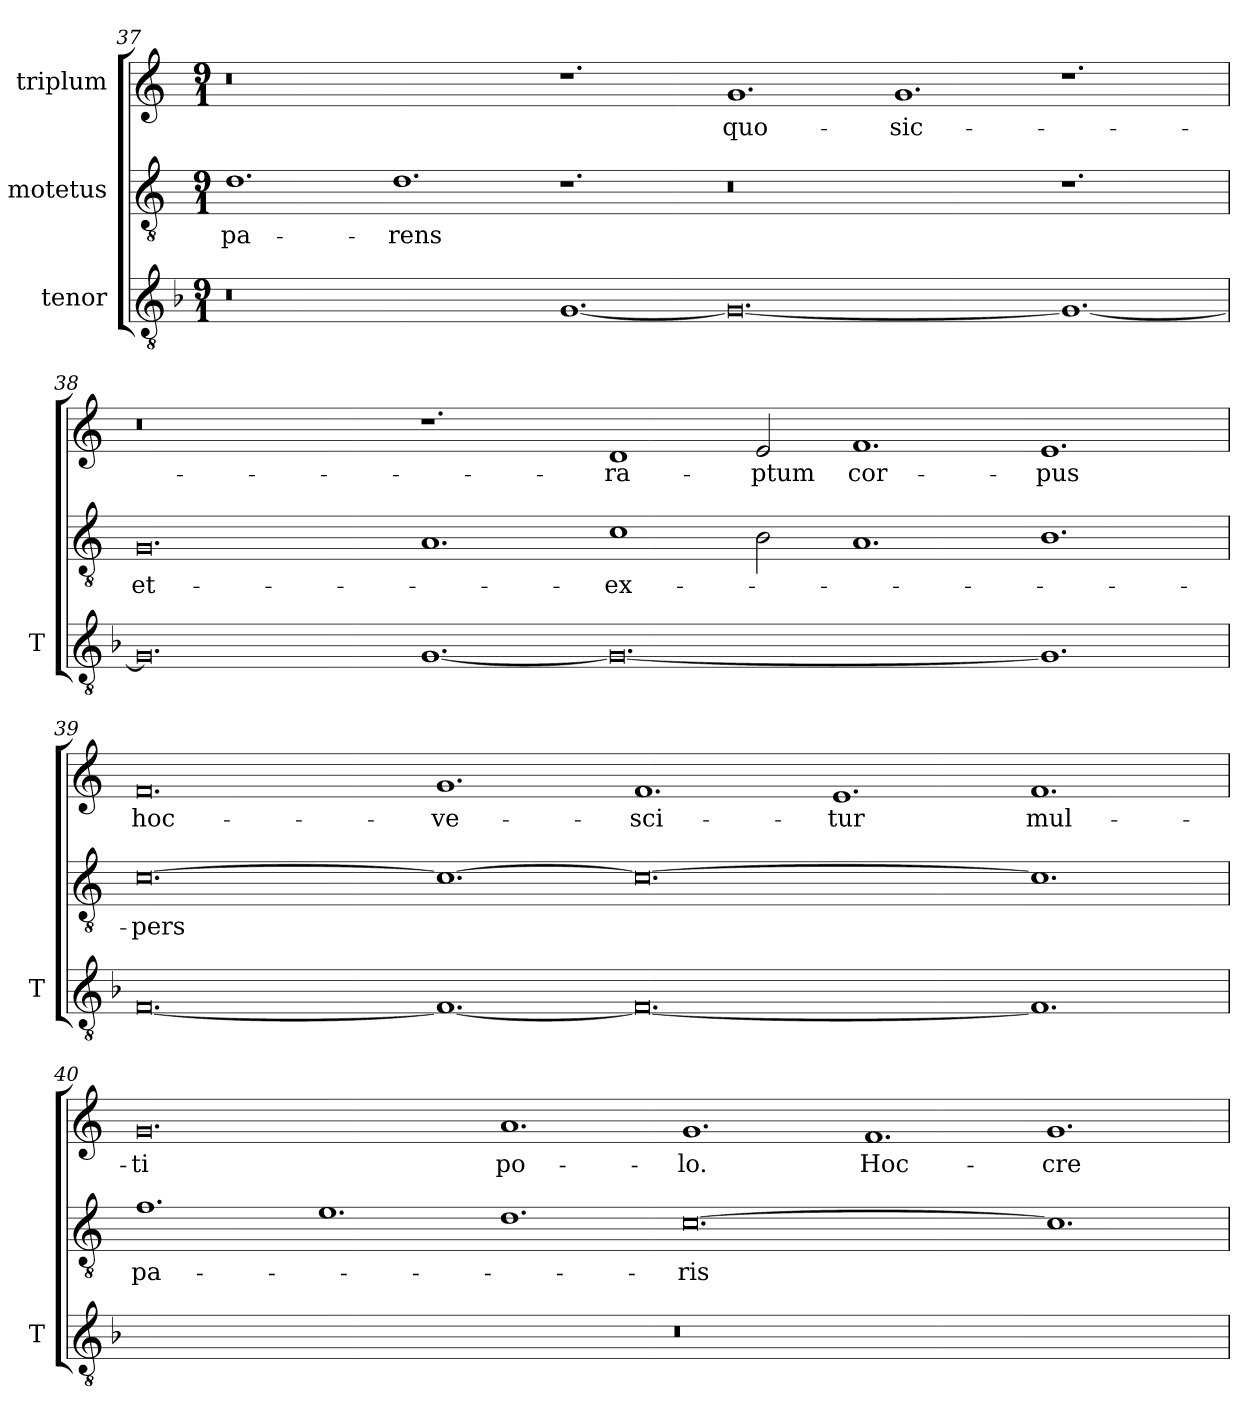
**kern	**kern	**text	**kern	**text
*part3	*part2	*part2	*part1	*part1
*staff3	*staff2	*staff2	*staff1	*staff1
*I"tenor	*I"motetus	*	*I"triplum	*
*I'T	*	*	*	*
*clefGv2	*clefGv2	*	*clefG2	*
*k[b-]	*k[]	*	*k[]	*
*F:	*C:	*	*C:	*
*M9/1	*M9/1	*	*M9/1	*
=37	=37	=37	=37	=37
0.r	1.d\	pa-	0.r	.
.	1.d\	-rens	.	.
[1.G/	1.r	.	1.r	.
0.G/_	0.r	.	1.g/	quo-
.	.	.	1.g/	sic-
1.G/_	1.r	.	1.r	.
=38	=38	=38	=38	=38
0.G/]	0.G/	et-	0.r	.
[1.Gi/	1.A/	.	1.r	.
0.Gi/_	1c\	ex-	1d/	ra-
.	2B\	.	2e/	-ptum
.	1.A/	.	1.f/	cor-
1.Gi/]	1.B\	.	1.e/	-pus
!!LO:LB:g=z
=39	=39	=39	=39	=39
[0.F/	[0.c\	-pers	0.f/	hoc-
1.F/_	1.c\_	.	1.g/	ve-
0.F/_	0.c\_	.	1.f/	-sci-
.	.	.	1.e/	-tur
1.F/]	1.c\]	.	1.f/	mul-
=40	=40	=40	=40	=40
1%9r	1.f\	pa-	0.g/	-ti
.	1.e\	.	.	.
.	1.d\	.	1.a/	po-
.	[0.c\	-ris	1.g/	-lo.
.	.	.	1.f/	Hoc-
.	1.c\]	.	1.g/	cre-
=	=	=	=	=
*-	*-	*-	*-	*-
